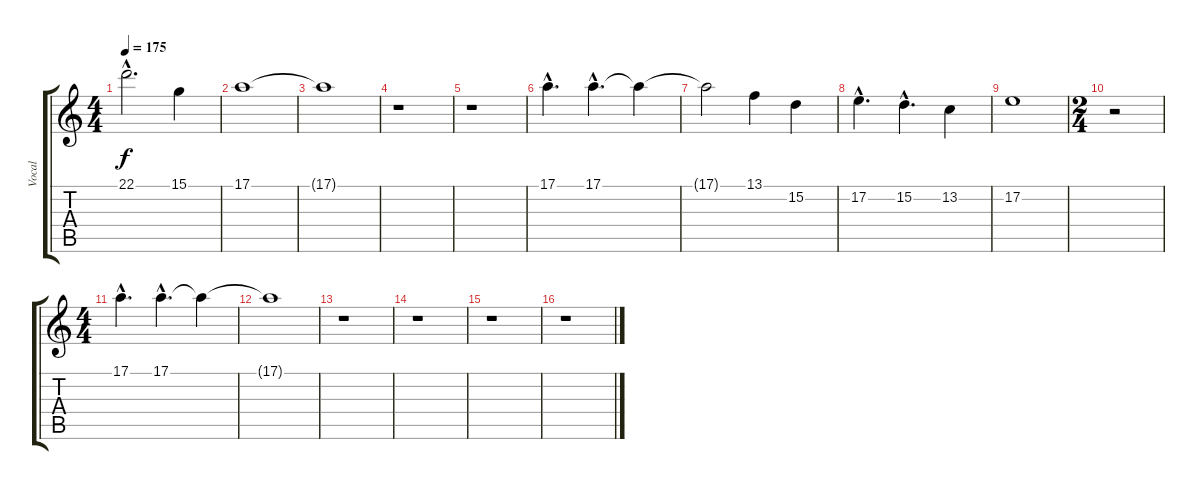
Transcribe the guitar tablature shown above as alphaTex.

\track ("Vocal" "Vocal") {instrument lead2sawtooth}
\staff {score tabs}
\tuning (E4 B3 G3 D3 A2 E2) {hide}
\ts (4 4)
\tempo 175
\clef g2
\ks c
22.1{hac}.2{d dy f} 15.1.4 |
17.1.1 |
17.1{t}.1 |
r.1 |
r.1 |
17.1{hac}.4{d} 17.1{hac}.4{d} 17.1{t}.4 |
17.1{t}.2 13.1.4 15.2.4 |
17.2{hac}.4{d} 15.2{hac}.4{d} 13.2.4 |
17.2.1 |
\ts (2 4)
r.2 |
\ts (4 4)
17.1{hac}.4{d} 17.1{hac}.4{d} 17.1{t}.4 |
17.1{t}.1 |
r.1 |
r.1 |
r.1 |
r.1
